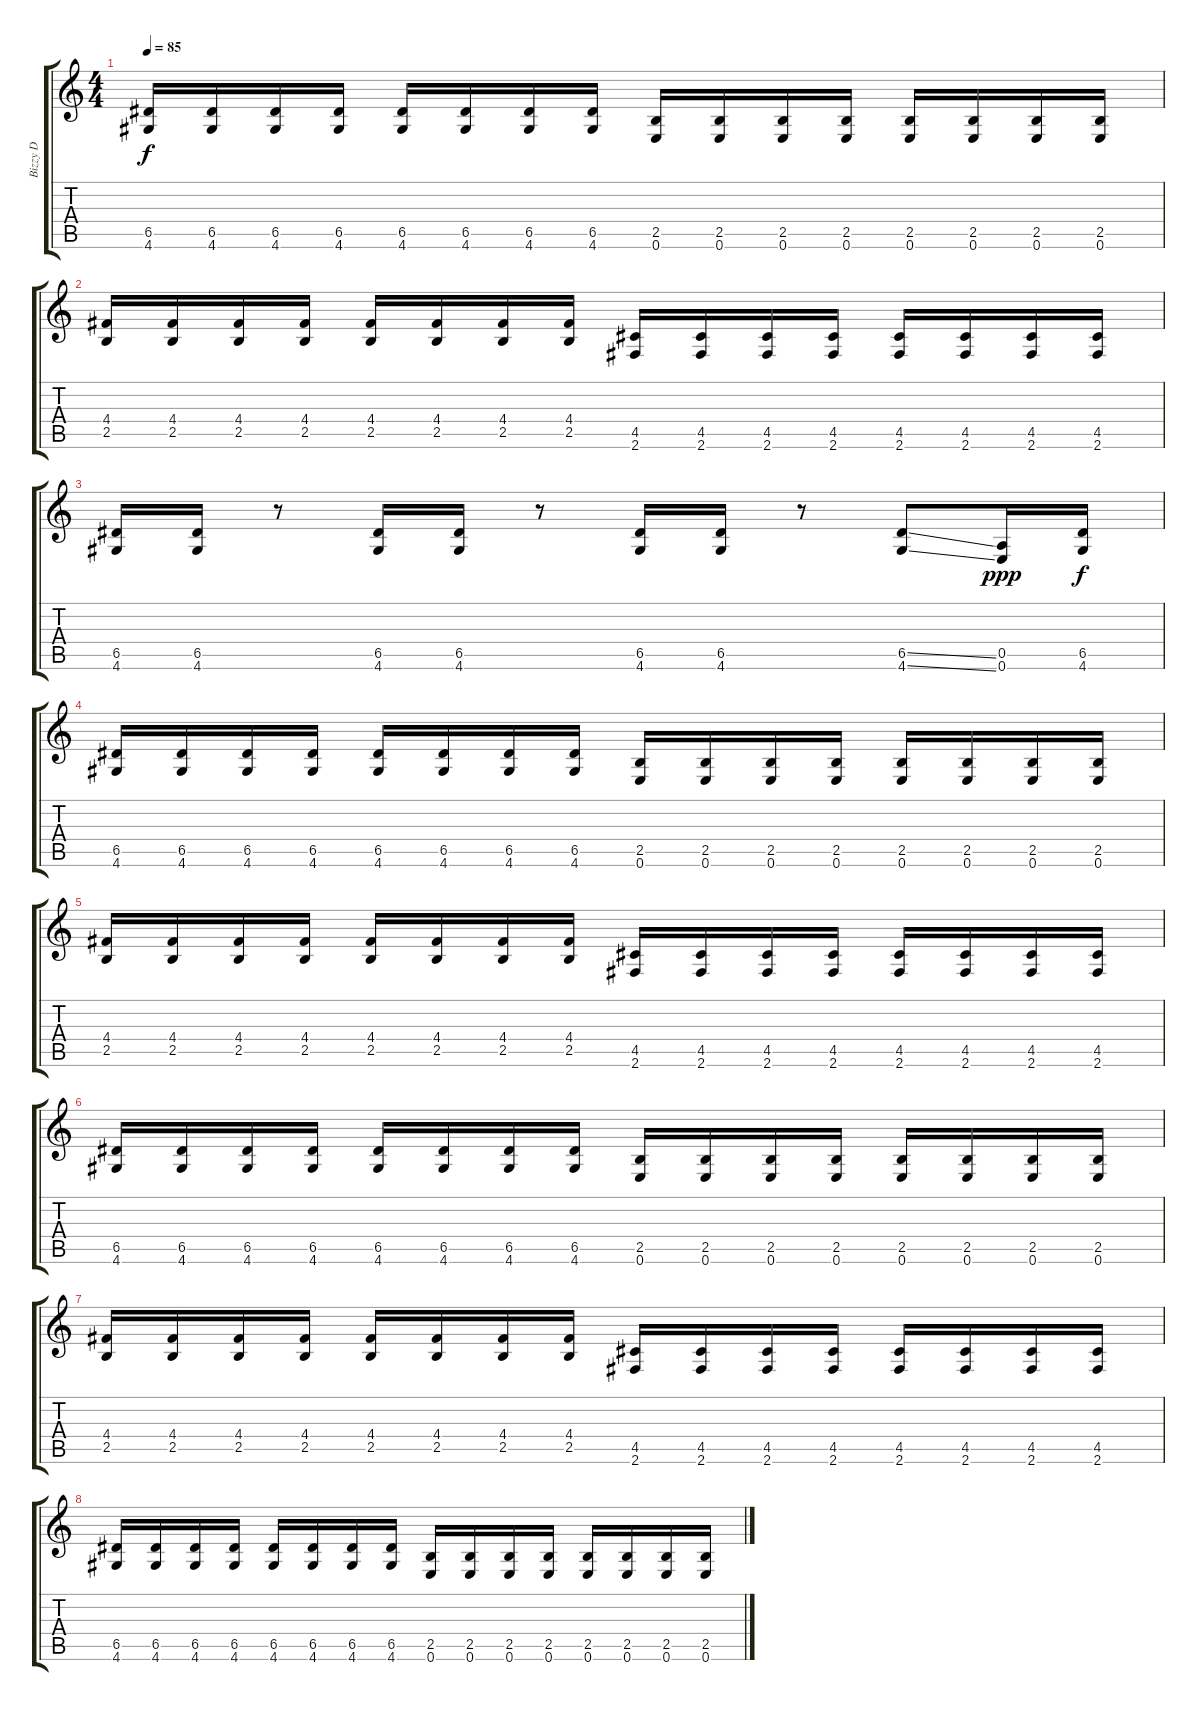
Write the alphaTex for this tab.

\track ("Bizzy D" "Bizzy D") {instrument distortionguitar}
\staff {score tabs}
\tuning (E4 B3 G3 D3 A2 E2) {hide}
\ts (4 4)
\tempo 85
\clef g2
\ks c
(6.5 4.6).16{dy f} (6.5 4.6).16 (6.5 4.6).16 (6.5 4.6).16 (6.5 4.6).16 (6.5 4.6).16 (6.5 4.6).16 (6.5 4.6).16 (2.5 0.6).16 (2.5 0.6).16 (2.5 0.6).16 (2.5 0.6).16 (2.5 0.6).16 (2.5 0.6).16 (2.5 0.6).16 (2.5 0.6).16 |
(4.4 2.5).16 (4.4 2.5).16 (4.4 2.5).16 (4.4 2.5).16 (4.4 2.5).16 (4.4 2.5).16 (4.4 2.5).16 (4.4 2.5).16 (4.5 2.6).16 (4.5 2.6).16 (4.5 2.6).16 (4.5 2.6).16 (4.5 2.6).16 (4.5 2.6).16 (4.5 2.6).16 (4.5 2.6).16 |
(6.5 4.6).16 (6.5 4.6).16 r.8 (6.5 4.6).16 (6.5 4.6).16 r.8 (6.5 4.6).16 (6.5 4.6).16 r.8 (6.5{ss} 4.6{ss}).8 (0.5 0.6).16{dy ppp} (6.5 4.6).16{dy f volume 16} |
(6.5 4.6).16 (6.5 4.6).16 (6.5 4.6).16 (6.5 4.6).16 (6.5 4.6).16 (6.5 4.6).16 (6.5 4.6).16 (6.5 4.6).16 (2.5 0.6).16 (2.5 0.6).16 (2.5 0.6).16 (2.5 0.6).16 (2.5 0.6).16 (2.5 0.6).16 (2.5 0.6).16 (2.5 0.6).16 |
(4.4 2.5).16 (4.4 2.5).16 (4.4 2.5).16 (4.4 2.5).16 (4.4 2.5).16 (4.4 2.5).16 (4.4 2.5).16 (4.4 2.5).16 (4.5 2.6).16 (4.5 2.6).16 (4.5 2.6).16 (4.5 2.6).16 (4.5 2.6).16 (4.5 2.6).16 (4.5 2.6).16 (4.5 2.6).16 |
(6.5 4.6).16 (6.5 4.6).16 (6.5 4.6).16 (6.5 4.6).16 (6.5 4.6).16 (6.5 4.6).16 (6.5 4.6).16 (6.5 4.6).16 (2.5 0.6).16 (2.5 0.6).16 (2.5 0.6).16 (2.5 0.6).16 (2.5 0.6).16 (2.5 0.6).16 (2.5 0.6).16 (2.5 0.6).16 |
(4.4 2.5).16 (4.4 2.5).16 (4.4 2.5).16 (4.4 2.5).16 (4.4 2.5).16 (4.4 2.5).16 (4.4 2.5).16 (4.4 2.5).16 (4.5 2.6).16 (4.5 2.6).16 (4.5 2.6).16 (4.5 2.6).16 (4.5 2.6).16 (4.5 2.6).16 (4.5 2.6).16 (4.5 2.6).16 |
(6.5 4.6).16 (6.5 4.6).16 (6.5 4.6).16 (6.5 4.6).16 (6.5 4.6).16 (6.5 4.6).16 (6.5 4.6).16 (6.5 4.6).16 (2.5 0.6).16 (2.5 0.6).16 (2.5 0.6).16 (2.5 0.6).16 (2.5 0.6).16 (2.5 0.6).16 (2.5 0.6).16 (2.5 0.6).16
